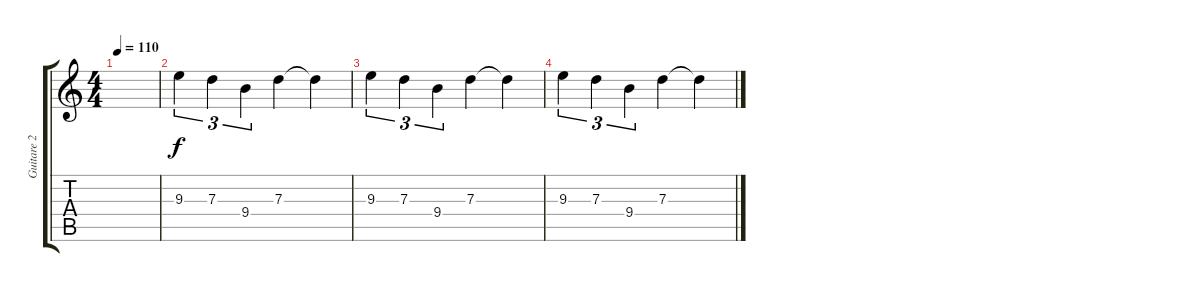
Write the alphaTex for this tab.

\track ("Guitare 2" "Guitare 2") {instrument electricguitarjazz}
\staff {score tabs}
\tuning (E4 B3 G3 D3 A2 E2) {hide}
\ts (4 4)
\tempo 110
\clef g2
\ks c
|
9.3.4{tu (3 2)} 7.3.4{tu (3 2)} 9.4.4{tu (3 2)} 7.3.4 7.3{t}.4 |
9.3.4{tu (3 2)} 7.3.4{tu (3 2)} 9.4.4{tu (3 2)} 7.3.4 7.3{t}.4 |
9.3.4{tu (3 2)} 7.3.4{tu (3 2)} 9.4.4{tu (3 2)} 7.3.4 7.3{t}.4
